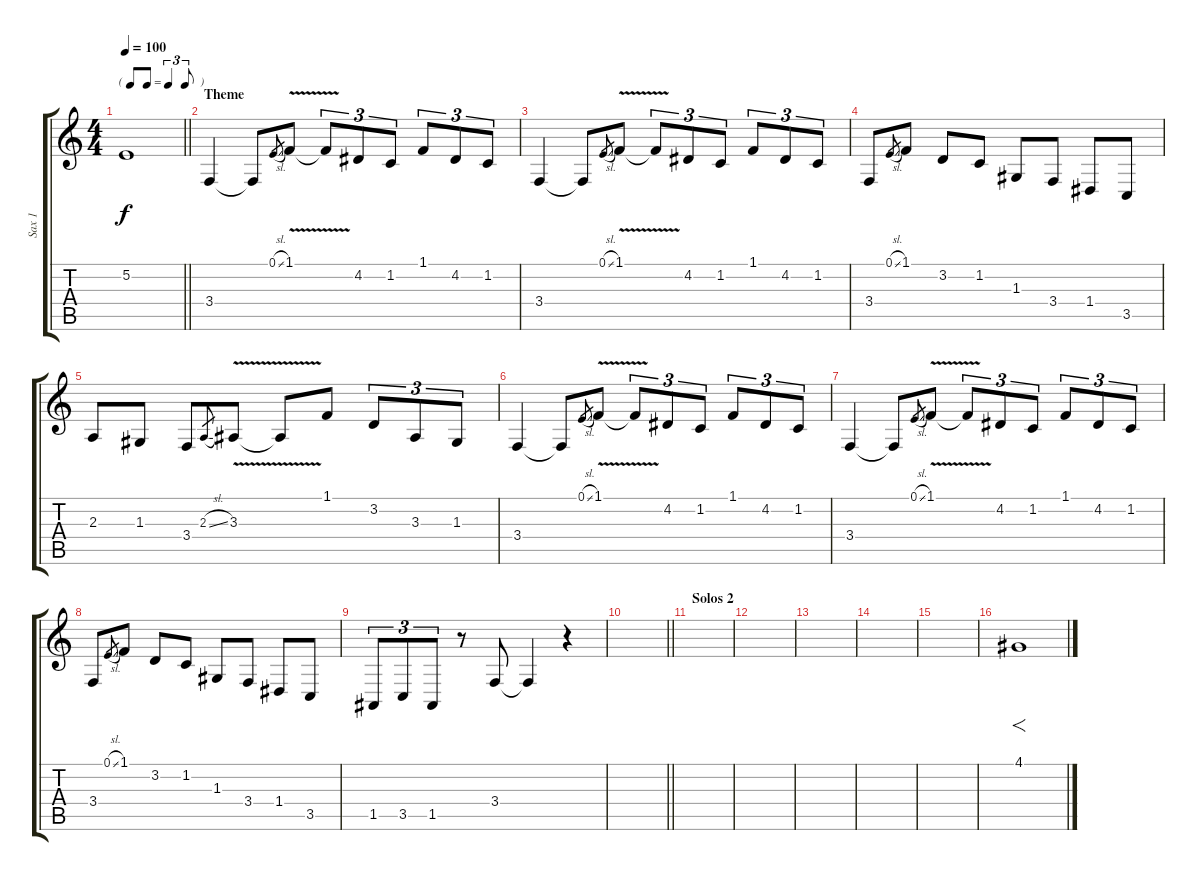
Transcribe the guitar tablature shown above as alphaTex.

\track ("Sax 1" "Sax 1") {instrument altosax}
\staff {score tabs}
\tuning (E4 B3 G3 D3 A2 E2) {hide}
\ts (4 4)
\tf triplet8th
\tempo 100
\clef g2
\barLineRight lightlight
\ks c
5.2.1{dy f} |
\section ("" "Theme")
3.4.4 3.4{t}.8 0.1{sl}.8{gr} 1.1{v}.8 1.1{t}.8{tu (3 2)} 4.2.8{tu (3 2)} 1.2.8{tu (3 2)} 1.1.8{tu (3 2)} 4.2.8{tu (3 2)} 1.2.8{tu (3 2)} |
3.4.4 3.4{t}.8 0.1{sl}.8{gr} 1.1{v}.8 1.1{t}.8{tu (3 2)} 4.2.8{tu (3 2)} 1.2.8{tu (3 2)} 1.1.8{tu (3 2)} 4.2.8{tu (3 2)} 1.2.8{tu (3 2)} |
3.4.8 0.1{sl}.8{gr} 1.1.8 3.2.8 1.2.8 1.3.8 3.4.8 1.4.8 3.5.8 |
2.3.8 1.3.8 3.4.8 2.3{sl}.8{gr} 3.3{v}.8 3.3{t}.8 1.1.8 3.2.8{tu (3 2)} 3.3.8{tu (3 2)} 1.3.8{tu (3 2)} |
3.4.4 3.4{t}.8 0.1{sl}.8{gr} 1.1{v}.8 1.1{t}.8{tu (3 2)} 4.2.8{tu (3 2)} 1.2.8{tu (3 2)} 1.1.8{tu (3 2)} 4.2.8{tu (3 2)} 1.2.8{tu (3 2)} |
3.4.4 3.4{t}.8 0.1{sl}.8{gr} 1.1{v}.8 1.1{t}.8{tu (3 2)} 4.2.8{tu (3 2)} 1.2.8{tu (3 2)} 1.1.8{tu (3 2)} 4.2.8{tu (3 2)} 1.2.8{tu (3 2)} |
3.4.8 0.1{sl}.8{gr} 1.1.8 3.2.8 1.2.8 1.3.8 3.4.8 1.4.8 3.5.8 |
1.5.8{tu (3 2)} 3.5.8{tu (3 2)} 1.5.8{tu (3 2)} r.8 3.4.8 3.4{t}.4 r.4 |
\barLineRight lightlight
|
\section ("" "Solos 2")
|
|
|
|
|
4.1.1{f volume 9}
